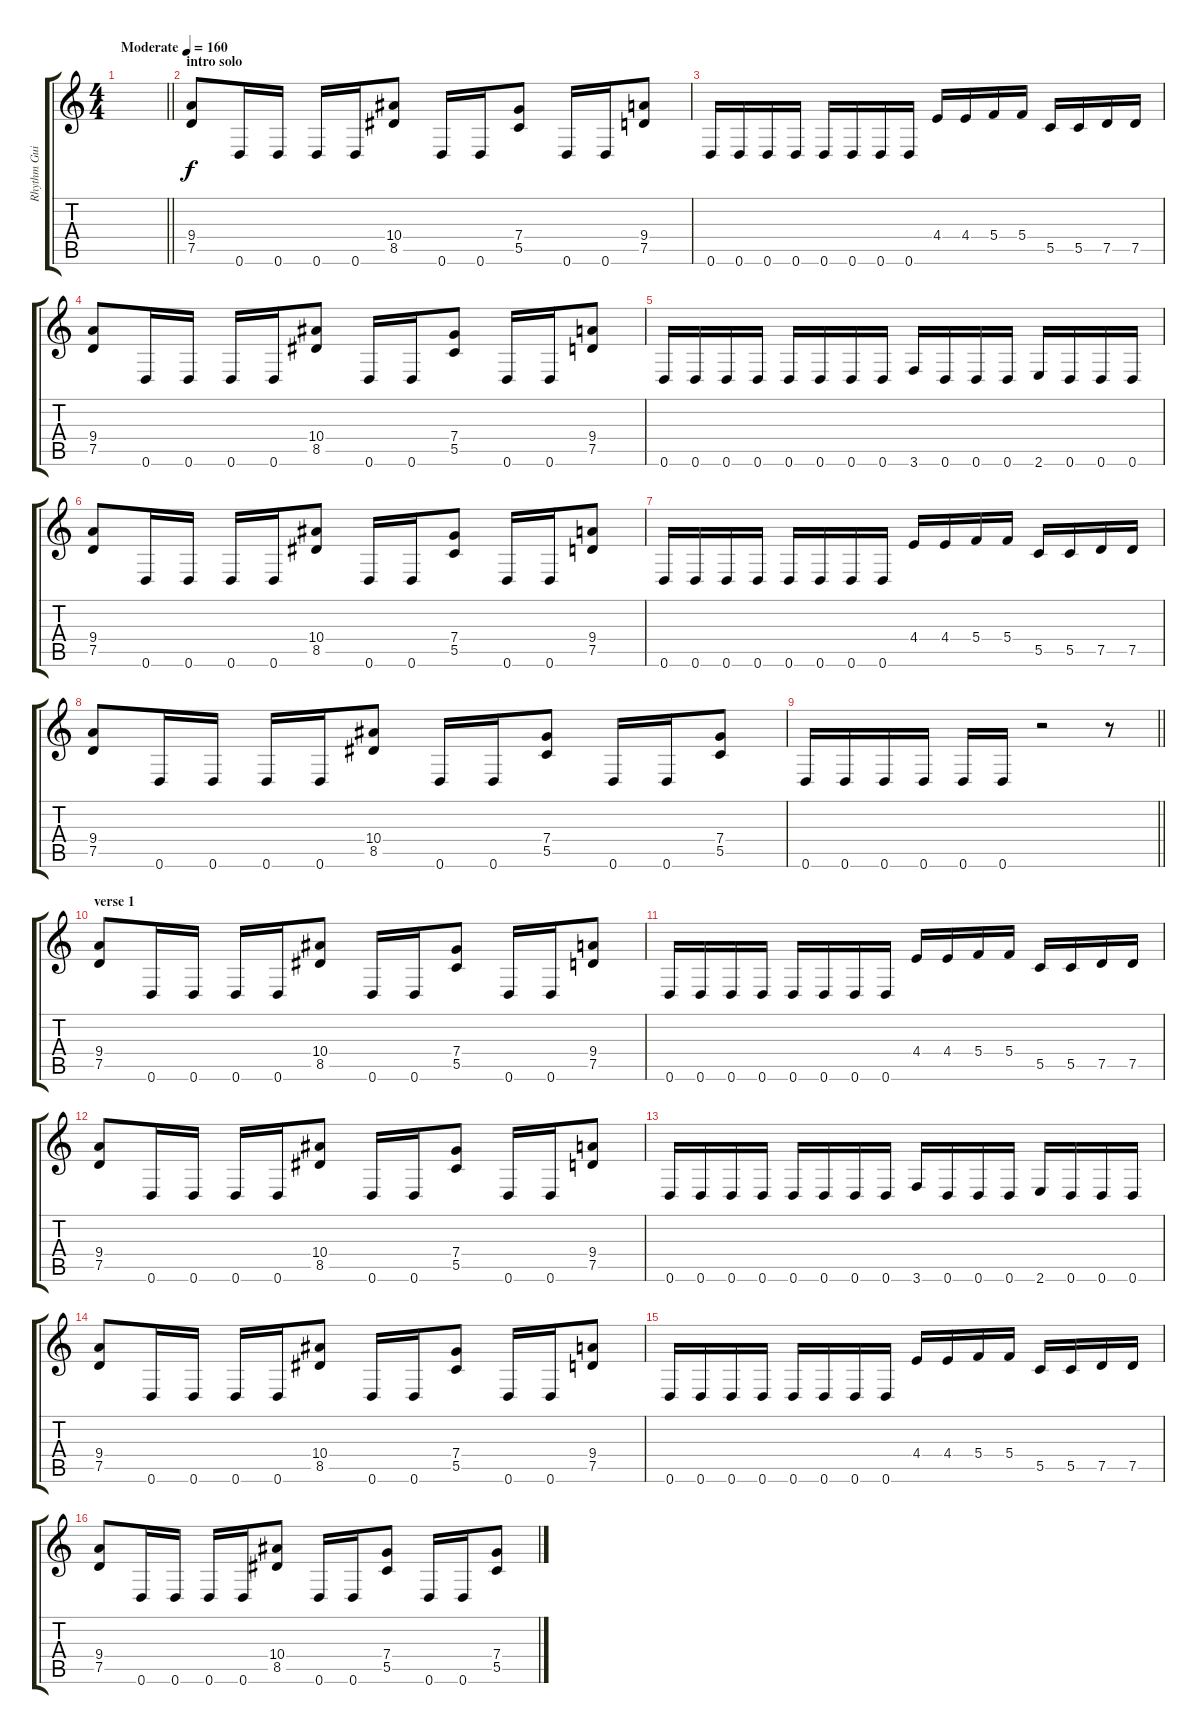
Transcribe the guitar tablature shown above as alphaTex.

\track ("Rhythm Guitar 1" "Rhythm Gui") {instrument overdrivenguitar}
\staff {score tabs}
\tuning (D4 A3 F3 C3 G2 D2) {hide}
\ts (4 4)
\tempo (160 "Moderate")
\clef g2
\barLineRight lightlight
\ks c
|
\section ("" "intro solo")
(9.4 7.5).8 0.6.16 0.6.16 0.6.16 0.6.16 (10.4 8.5).8 0.6.16 0.6.16 (7.4 5.5).8 0.6.16 0.6.16 (9.4 7.5).8 |
0.6.16 0.6.16 0.6.16 0.6.16 0.6.16 0.6.16 0.6.16 0.6.16 4.4.16 4.4.16 5.4.16 5.4.16 5.5.16 5.5.16 7.5.16 7.5.16 |
(9.4 7.5).8 0.6.16 0.6.16 0.6.16 0.6.16 (10.4 8.5).8 0.6.16 0.6.16 (7.4 5.5).8 0.6.16 0.6.16 (9.4 7.5).8 |
0.6.16 0.6.16 0.6.16 0.6.16 0.6.16 0.6.16 0.6.16 0.6.16 3.6.16 0.6.16 0.6.16 0.6.16 2.6.16 0.6.16 0.6.16 0.6.16 |
(9.4 7.5).8 0.6.16 0.6.16 0.6.16 0.6.16 (10.4 8.5).8 0.6.16 0.6.16 (7.4 5.5).8 0.6.16 0.6.16 (9.4 7.5).8 |
0.6.16 0.6.16 0.6.16 0.6.16 0.6.16 0.6.16 0.6.16 0.6.16 4.4.16 4.4.16 5.4.16 5.4.16 5.5.16 5.5.16 7.5.16 7.5.16 |
(9.4 7.5).8 0.6.16 0.6.16 0.6.16 0.6.16 (10.4 8.5).8 0.6.16 0.6.16 (7.4 5.5).8 0.6.16 0.6.16 (7.4 5.5).8 |
\barLineRight lightlight
0.6.16 0.6.16 0.6.16 0.6.16 0.6.16 0.6.16 r.2 r.8 |
\section ("" "verse 1")
(9.4 7.5).8{volume 13} 0.6.16 0.6.16 0.6.16 0.6.16 (10.4 8.5).8 0.6.16 0.6.16 (7.4 5.5).8 0.6.16 0.6.16 (9.4 7.5).8 |
0.6.16 0.6.16 0.6.16 0.6.16 0.6.16 0.6.16 0.6.16 0.6.16 4.4.16 4.4.16 5.4.16 5.4.16 5.5.16 5.5.16 7.5.16 7.5.16 |
(9.4 7.5).8 0.6.16 0.6.16 0.6.16 0.6.16 (10.4 8.5).8 0.6.16 0.6.16 (7.4 5.5).8 0.6.16 0.6.16 (9.4 7.5).8 |
0.6.16 0.6.16 0.6.16 0.6.16 0.6.16 0.6.16 0.6.16 0.6.16 3.6.16 0.6.16 0.6.16 0.6.16 2.6.16 0.6.16 0.6.16 0.6.16 |
(9.4 7.5).8 0.6.16 0.6.16 0.6.16 0.6.16 (10.4 8.5).8 0.6.16 0.6.16 (7.4 5.5).8 0.6.16 0.6.16 (9.4 7.5).8 |
0.6.16 0.6.16 0.6.16 0.6.16 0.6.16 0.6.16 0.6.16 0.6.16 4.4.16 4.4.16 5.4.16 5.4.16 5.5.16 5.5.16 7.5.16 7.5.16 |
(9.4 7.5).8 0.6.16 0.6.16 0.6.16 0.6.16 (10.4 8.5).8 0.6.16 0.6.16 (7.4 5.5).8 0.6.16 0.6.16 (7.4 5.5).8
